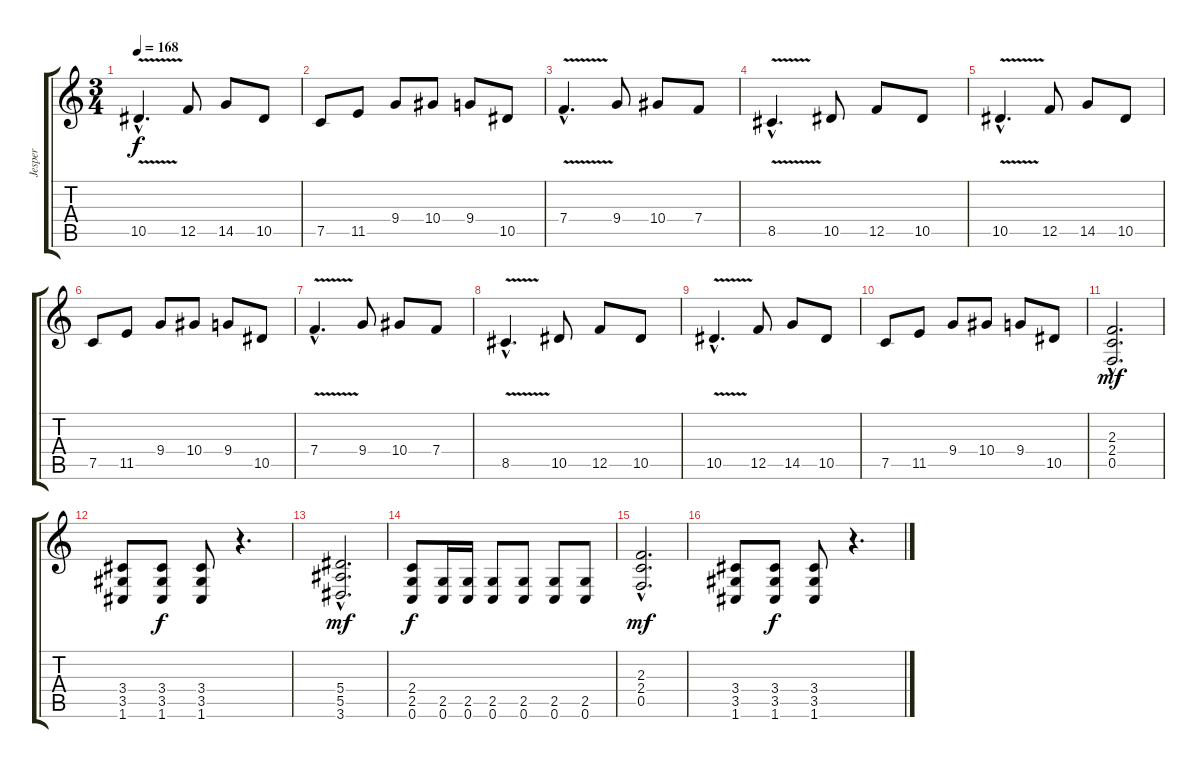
\track ("Jesper" "Jesper") {instrument distortionguitar}
\staff {score tabs}
\tuning (C4 G3 Eb3 Bb2 F2 C2) {hide}
\ts (3 4)
\tempo 168
\clef g2
\ks c
10.5{v hac}.4{d dy f} 12.5.8 14.5.8 10.5.8 |
7.5.8 11.5.8 9.4.8 10.4.8 9.4.8 10.5.8 |
7.4{v hac}.4{d} 9.4.8 10.4.8 7.4.8 |
8.5{v hac}.4{d} 10.5.8 12.5.8 10.5.8 |
10.5{v hac}.4{d} 12.5.8 14.5.8 10.5.8 |
7.5.8 11.5.8 9.4.8 10.4.8 9.4.8 10.5.8 |
7.4{v hac}.4{d} 9.4.8 10.4.8 7.4.8 |
8.5{v hac}.4{d} 10.5.8 12.5.8 10.5.8 |
10.5{v hac}.4{d} 12.5.8 14.5.8 10.5.8 |
7.5.8 11.5.8 9.4.8 10.4.8 9.4.8 10.5.8 |
(2.3{hac} 2.4{hac} 0.5{hac}).2{d dy mf} |
(3.4 3.5 1.6).8 (3.4 3.5 1.6).8{dy f} (3.4 3.5 1.6).8 r.4{d} |
(5.4{hac} 5.5{hac} 3.6{hac}).2{d dy mf} |
(2.4 2.5 0.6).8{dy f} (2.5 0.6).16 (2.5 0.6).16 (2.5 0.6).8 (2.5 0.6).8 (2.5 0.6).8 (2.5 0.6).8 |
(2.3{hac} 2.4{hac} 0.5{hac}).2{d dy mf} |
(3.4 3.5 1.6).8 (3.4 3.5 1.6).8{dy f} (3.4 3.5 1.6).8 r.4{d}
